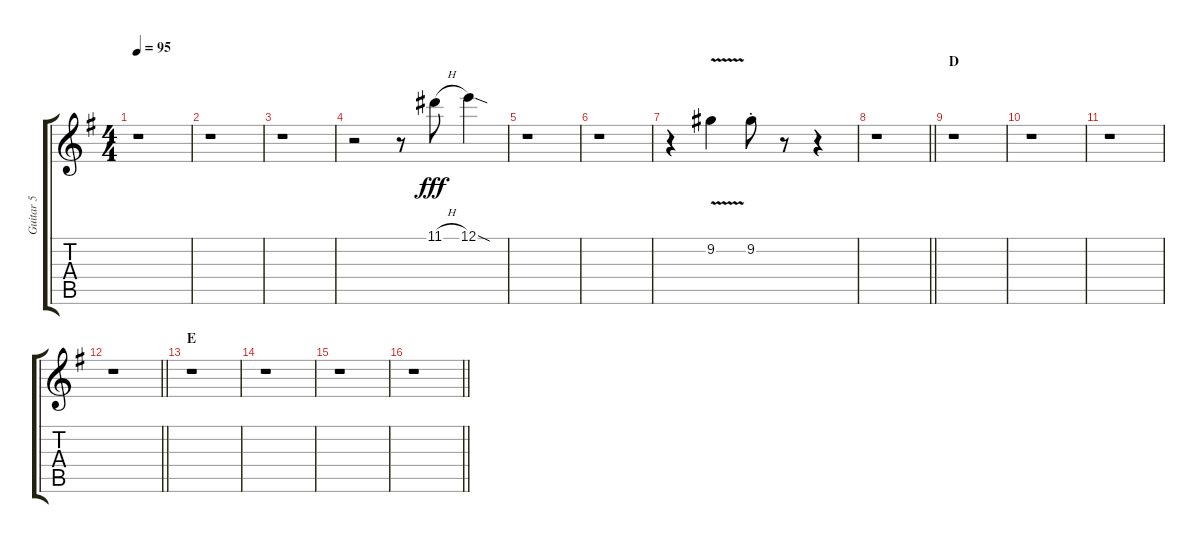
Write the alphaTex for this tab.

\track ("Guitar 5" "Guitar 5") {instrument distortionguitar}
\staff {score tabs}
\tuning (E4 B3 G3 D3 A2 E2) {hide}
\ts (4 4)
\tempo 95
\clef g2
\ks g
r.1{dy fff} |
r.1 |
r.1 |
r.2 r.8 11.1{h}.8 12.1{sod}.4 |
r.1 |
r.1 |
r.4 9.2{v}.4 9.2{st}.8 r.8 r.4 |
\barLineRight lightlight
r.1 |
\section ("" "D")
r.1 |
r.1 |
r.1 |
\barLineRight lightlight
r.1 |
\section ("" "E")
r.1 |
r.1 |
r.1 |
\barLineRight lightlight
r.1
